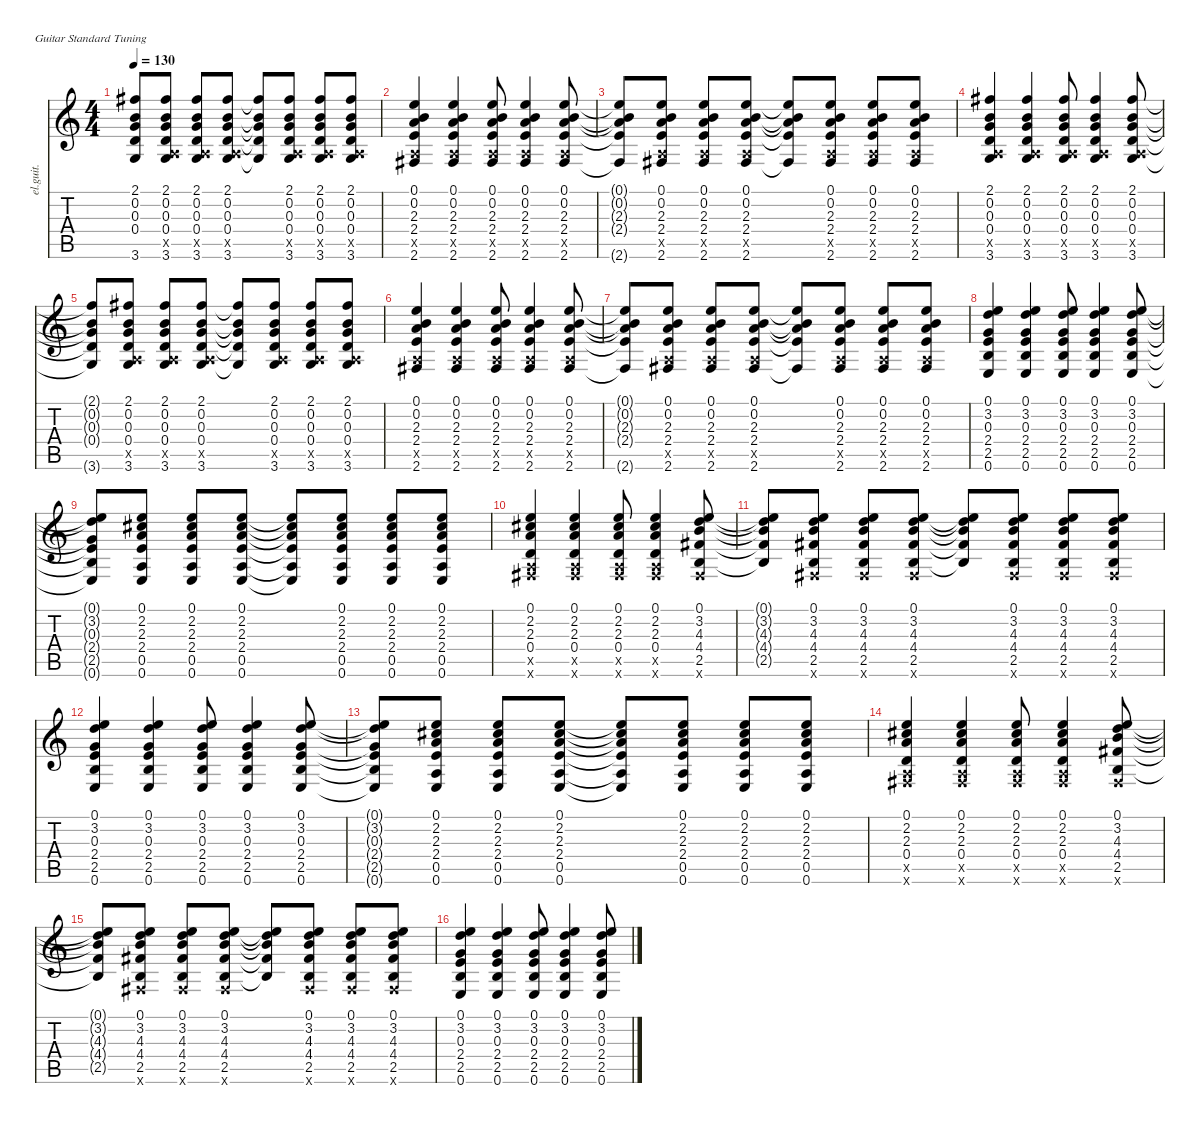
\defaultSystemsLayout 4
\hideDynamics
\bracketExtendMode nobrackets
\otherSystemsTrackNameOrientation horizontal
\track ("Clean Chorused" "el.guit.") {instrument electricguitarclean}
\staff {score tabs}
\tuning (E4 B3 G3 D3 A2 E2)
\ts (4 4)
\tempo 130
\clef g2
\ks c
(2.1{t acc #} 0.2{t} 0.3{t} 0.4{t} 3.6{t}).8{dy f} (2.1{acc #} 0.2 0.3 0.4 0.5{x} 3.6).8 (2.1{acc #} 0.2 0.3 0.4 0.5{x} 3.6).8 (2.1{acc #} 0.2 0.3 0.4 0.5{x} 3.6).8 (2.1{t acc #} 0.2{t} 0.3{t} 0.4{t} 3.6{t}).8 (2.1{acc #} 0.2 0.3 0.4 0.5{x} 3.6).8 (2.1{acc #} 0.2 0.3 0.4 0.5{x} 3.6).8 (2.1{acc #} 0.2 0.3 0.4 0.5{x} 3.6).8 |
(0.1 0.2 2.3 2.4 0.5{x} 2.6{acc #}).4 (0.1 0.2 2.3 2.4 0.5{x} 2.6{acc #}).4 (0.1 0.2 2.3 2.4 0.5{x} 2.6{acc #}).8 (0.1 0.2 2.3 2.4 0.5{x} 2.6{acc #}).4 (0.1 0.2 2.3 2.4 0.5{x} 2.6{acc #}).8 |
(0.1{t} 0.2{t} 2.3{t} 2.4{t} 2.6{t acc #}).8 (0.1 0.2 2.3 2.4 0.5{x} 2.6{acc #}).8 (0.1 0.2 2.3 2.4 0.5{x} 2.6{acc #}).8 (0.1 0.2 2.3 2.4 0.5{x} 2.6{acc #}).8 (0.1{t} 0.2{t} 2.3{t} 2.4{t} 2.6{t acc #}).8 (0.1 0.2 2.3 2.4 0.5{x} 2.6{acc #}).8 (0.1 0.2 2.3 2.4 0.5{x} 2.6{acc #}).8 (0.1 0.2 2.3 2.4 0.5{x} 2.6{acc #}).8 |
(2.1{acc #} 0.2 0.3 0.4 0.5{x} 3.6).4 (2.1{acc #} 0.2 0.3 0.4 0.5{x} 3.6).4 (2.1{acc #} 0.2 0.3 0.4 0.5{x} 3.6).8 (2.1{acc #} 0.2 0.3 0.4 0.5{x} 3.6).4 (2.1{acc #} 0.2 0.3 0.4 0.5{x} 3.6).8 |
(2.1{t acc #} 0.2{t} 0.3{t} 0.4{t} 3.6{t}).8 (2.1{acc #} 0.2 0.3 0.4 0.5{x} 3.6).8 (2.1{acc #} 0.2 0.3 0.4 0.5{x} 3.6).8 (2.1{acc #} 0.2 0.3 0.4 0.5{x} 3.6).8 (2.1{t acc #} 0.2{t} 0.3{t} 0.4{t} 3.6{t}).8 (2.1{acc #} 0.2 0.3 0.4 0.5{x} 3.6).8 (2.1{acc #} 0.2 0.3 0.4 0.5{x} 3.6).8 (2.1{acc #} 0.2 0.3 0.4 0.5{x} 3.6).8 |
(0.1 0.2 2.3 2.4 0.5{x} 2.6{acc #}).4 (0.1 0.2 2.3 2.4 0.5{x} 2.6{acc #}).4 (0.1 0.2 2.3 2.4 0.5{x} 2.6{acc #}).8 (0.1 0.2 2.3 2.4 0.5{x} 2.6{acc #}).4 (0.1 0.2 2.3 2.4 0.5{x} 2.6{acc #}).8 |
(0.1{t} 0.2{t} 2.3{t} 2.4{t} 2.6{t acc #}).8 (0.1 0.2 2.3 2.4 0.5{x} 2.6{acc #}).8 (0.1 0.2 2.3 2.4 0.5{x} 2.6{acc #}).8 (0.1 0.2 2.3 2.4 0.5{x} 2.6{acc #}).8 (0.1{t} 0.2{t} 2.3{t} 2.4{t} 2.6{t acc #}).8 (0.1 0.2 2.3 2.4 0.5{x} 2.6{acc #}).8 (0.1 0.2 2.3 2.4 0.5{x} 2.6{acc #}).8 (0.1 0.2 2.3 2.4 0.5{x} 2.6{acc #}).8 |
(0.1 3.2 0.3 2.4 2.5 0.6).4 (0.1 3.2 0.3 2.4 2.5 0.6).4 (0.1 3.2 0.3 2.4 2.5 0.6).8 (0.1 3.2 0.3 2.4 2.5 0.6).4 (0.1 3.2 0.3 2.4 2.5 0.6).8 |
(0.1{t} 3.2{t} 0.3{t} 2.4{t} 2.5{t} 0.6{t}).8 (0.1 2.2{acc #} 2.3 2.4 0.5 0.6).8 (0.1 2.2{acc #} 2.3 2.4 0.5 0.6).8 (0.1 2.2{acc #} 2.3 2.4 0.5 0.6).8 (0.1{t} 2.2{t acc #} 2.3{t} 2.4{t} 0.5{t} 0.6{t}).8 (0.1 2.2{acc #} 2.3 2.4 0.5 0.6).8 (0.1 2.2{acc #} 2.3 2.4 0.5 0.6).8 (0.1 2.2{acc #} 2.3 2.4 0.5 0.6).8 |
(0.1 2.2{acc #} 2.3 0.4 0.5{x} 2.6{x acc #}).4 (0.1 2.2{acc #} 2.3 0.4 0.5{x} 2.6{x acc #}).4 (0.1 2.2{acc #} 2.3 0.4 0.5{x} 2.6{x acc #}).8 (0.1 2.2{acc #} 2.3 0.4 0.5{x} 2.6{x acc #}).4 (0.1 3.2 4.3 4.4{acc #} 2.5 2.6{x acc #}).8 |
(0.1{t} 3.2{t} 4.3{t} 4.4{t acc #} 2.5{t}).8 (0.1 3.2 4.3 4.4{acc #} 2.5 2.6{x acc #}).8 (0.1 3.2 4.3 4.4{acc #} 2.5 2.6{x acc #}).8 (0.1 3.2 4.3 4.4{acc #} 2.5 2.6{x acc #}).8 (0.1{t} 3.2{t} 4.3{t} 4.4{t acc #} 2.5{t}).8 (0.1 3.2 4.3 4.4{acc #} 2.5 2.6{x acc #}).8 (0.1 3.2 4.3 4.4{acc #} 2.5 2.6{x acc #}).8 (0.1 3.2 4.3 4.4{acc #} 2.5 2.6{x acc #}).8 |
(0.1 3.2 0.3 2.4 2.5 0.6).4 (0.1 3.2 0.3 2.4 2.5 0.6).4 (0.1 3.2 0.3 2.4 2.5 0.6).8 (0.1 3.2 0.3 2.4 2.5 0.6).4 (0.1 3.2 0.3 2.4 2.5 0.6).8 |
(0.1{t} 3.2{t} 0.3{t} 2.4{t} 2.5{t} 0.6{t}).8 (0.1 2.2{acc #} 2.3 2.4 0.5 0.6).8 (0.1 2.2{acc #} 2.3 2.4 0.5 0.6).8 (0.1 2.2{acc #} 2.3 2.4 0.5 0.6).8 (0.1{t} 2.2{t acc #} 2.3{t} 2.4{t} 0.5{t} 0.6{t}).8 (0.1 2.2{acc #} 2.3 2.4 0.5 0.6).8 (0.1 2.2{acc #} 2.3 2.4 0.5 0.6).8 (0.1 2.2{acc #} 2.3 2.4 0.5 0.6).8 |
(0.1 2.2{acc #} 2.3 0.4 0.5{x} 2.6{x acc #}).4 (0.1 2.2{acc #} 2.3 0.4 0.5{x} 2.6{x acc #}).4 (0.1 2.2{acc #} 2.3 0.4 0.5{x} 2.6{x acc #}).8 (0.1 2.2{acc #} 2.3 0.4 0.5{x} 2.6{x acc #}).4 (0.1 3.2 4.3 4.4{acc #} 2.5 2.6{x acc #}).8 |
(0.1{t} 3.2{t} 4.3{t} 4.4{t acc #} 2.5{t}).8 (0.1 3.2 4.3 4.4{acc #} 2.5 2.6{x acc #}).8 (0.1 3.2 4.3 4.4{acc #} 2.5 2.6{x acc #}).8 (0.1 3.2 4.3 4.4{acc #} 2.5 2.6{x acc #}).8 (0.1{t} 3.2{t} 4.3{t} 4.4{t acc #} 2.5{t}).8 (0.1 3.2 4.3 4.4{acc #} 2.5 2.6{x acc #}).8 (0.1 3.2 4.3 4.4{acc #} 2.5 2.6{x acc #}).8 (0.1 3.2 4.3 4.4{acc #} 2.5 2.6{x acc #}).8 |
(0.1 3.2 0.3 2.4 2.5 0.6).4 (0.1 3.2 0.3 2.4 2.5 0.6).4 (0.1 3.2 0.3 2.4 2.5 0.6).8 (0.1 3.2 0.3 2.4 2.5 0.6).4 (0.1 3.2 0.3 2.4 2.5 0.6).8
